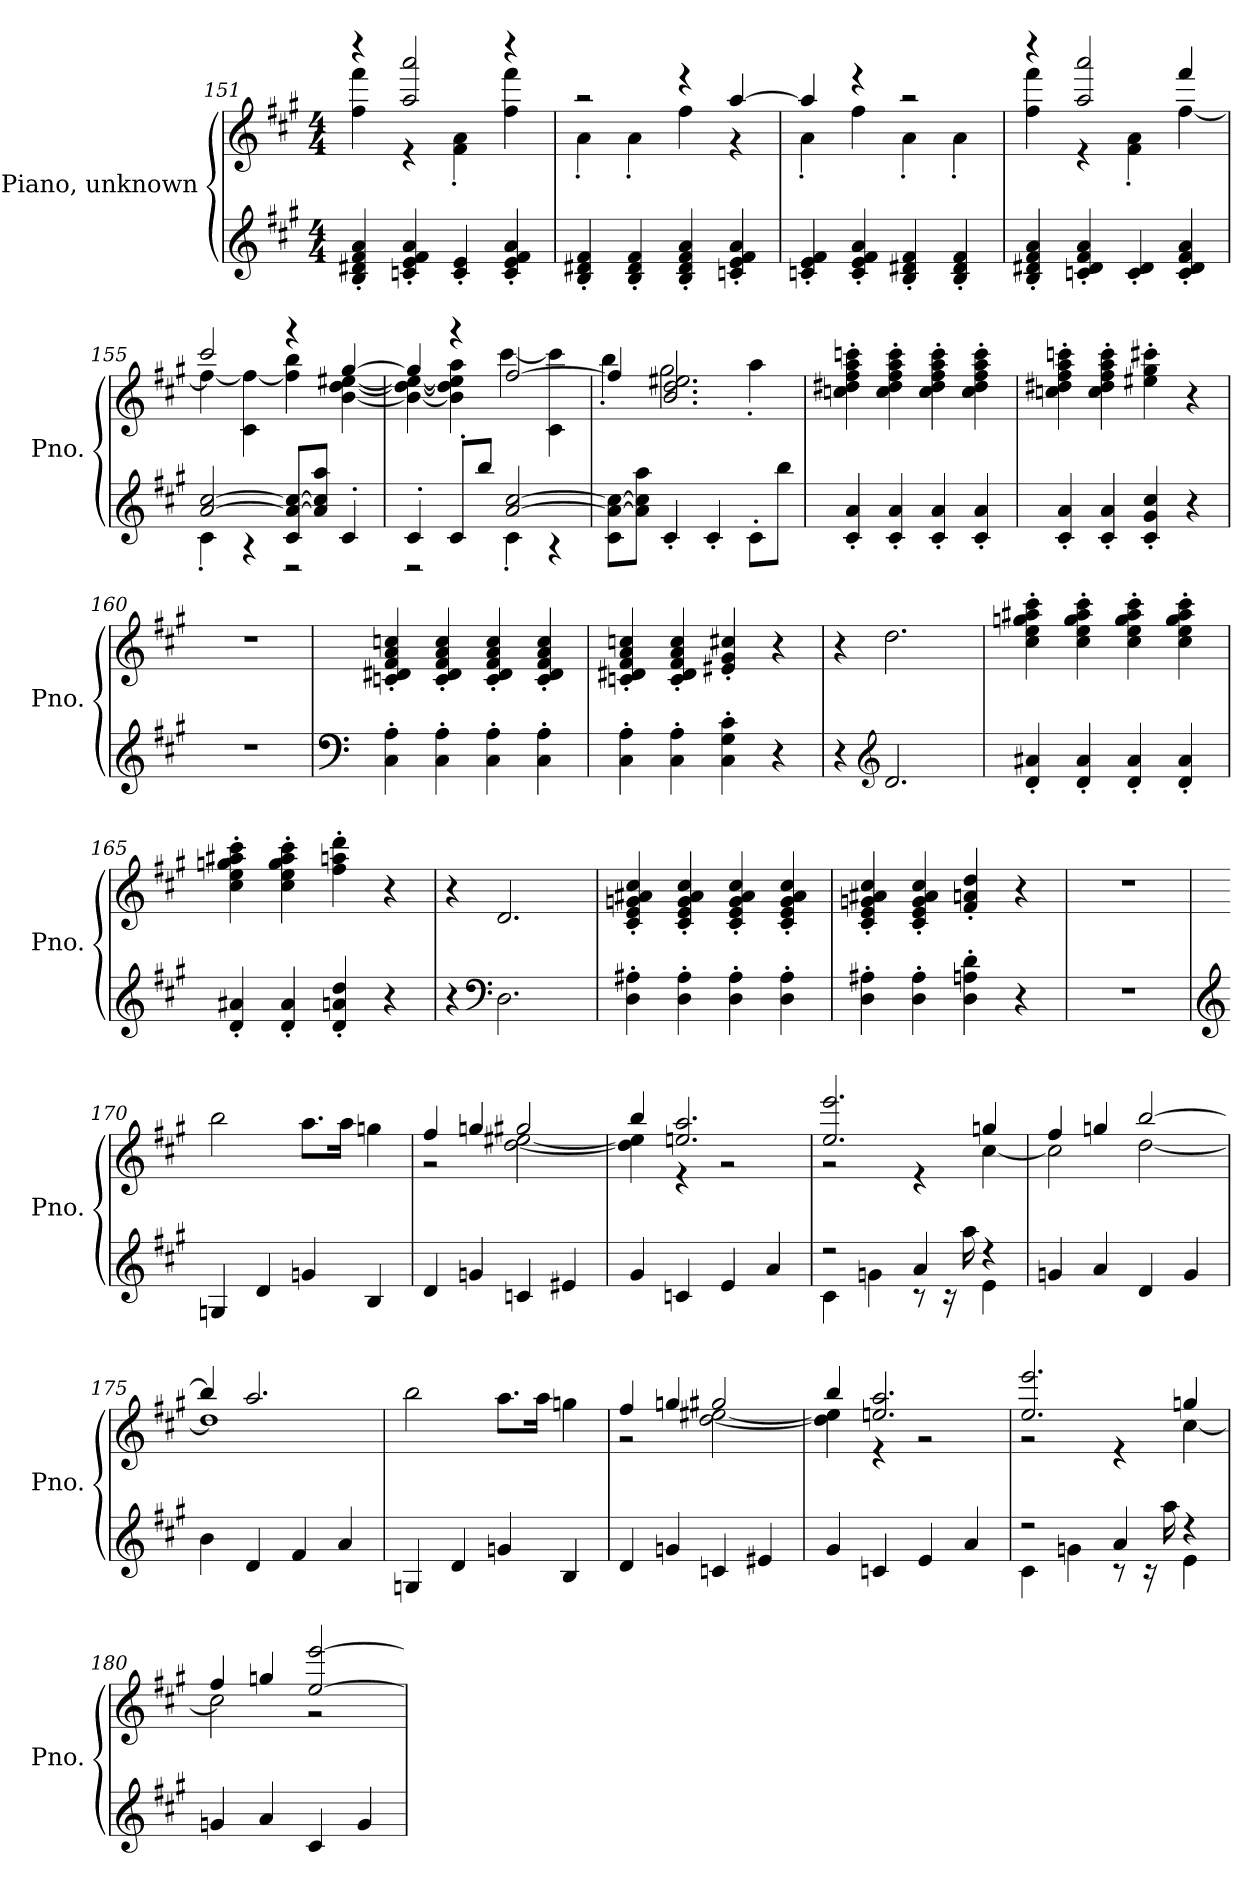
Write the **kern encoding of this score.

**kern	**kern
*part1	*part1
*staff2	*staff1
*I"Piano, unknown	*
*I'Pno.	*
*clefG2	*clefG2
*k[f#c#g#]	*k[f#c#g#]
*M4/4	*M4/4
=151	=151
*	*^
4B/' 4d#X/' 4f#/' 4a/'	4r	4ff#\ 4fff#\
4cn/' 4e/' 4f#/' 4a/'	2aa/ 2aaa/	4r
4c/' 4e/'	.	4f#\' 4a\'
4c/' 4e/' 4f#/' 4a/'	4r	4ff#\ 4fff#\
=152	=152	=152
4B/' 4d#X/' 4f#/'	2r	4a'\
4B/' 4d#/' 4f#/'	.	4a'\
4B/' 4d#/' 4f#/' 4a/'	4r	4ff#\
4cn/' 4e/' 4f#/' 4a/'	[4aa/	4r
=153	=153	=153
4cn/' 4e/' 4f#/'	4aa/]	4a'\
4c/' 4e/' 4f#/' 4a/'	4r	4ff#\
4B/' 4d#X/' 4f#/'	2r	4a'\
4B/' 4d#/' 4f#/'	.	4a'\
=154	=154	=154
4B/' 4d#X/' 4f#/' 4a/'	4r	4ff#\ 4fff#\
4cn/' 4d#/' 4f#/' 4a/'	2aa/ 2aaa/	4r
4c/' 4d#/'	.	4f#\' 4a\'
4c/' 4d#/' 4f#/' 4a/'	4fff#/	[4ff#\
!!LO:PB:g=z	!!
=155	=155	=155
*^	*	*
[2a/ [2cc#/	4c#'\	2ccc#/	4ff#\_
.	4r	.	4c#\ 4ff#\_
8c#/ 8a/_ 8cc#/_L	2r	4r	4ff#\] 4bb\
8a/] 8cc#/] 8aa/J	.	.	.
4c#'/	.	[4gg#/	[4b\ [4dd\ [4ee#X\
=156	=156	=156	=156
4c#'/	2r	4gg#/]	4b\_ 4dd\_ 4ee#\_
8c#'/L	.	4r	4b\] 4dd\] 4ee#\] 4aa\
8bb/J	.	.	.
[2a/ [2cc#/	4c#'\	[2ff#/	[4ccc#\
.	4r	.	4c#\ 4ccc#\]
*v	*v	*	*
=157	=157	=157
8c#\ 8a\_ 8cc#\_L	4ff#/]	4bb'\
8a\] 8cc#\] 8aa\J	.	.
4c#'/	2.b/ 2.dd/ 2.ee#X/	2gg#\
4c#'/	.	.
8c#'\L	.	4aa'\
8bb\J	.	.
*	*v	*v
=158	=158
4c#/' 4a/'	4ccn\' 4dd#X\' 4ff#\' 4aa\' 4cccn\'
4c#/' 4a/'	4cc\' 4dd#\' 4ff#\' 4aa\' 4ccc\'
4c#/' 4a/'	4cc\' 4dd#\' 4ff#\' 4aa\' 4ccc\'
4c#/' 4a/'	4cc\' 4dd#\' 4ff#\' 4aa\' 4ccc\'
=159	=159
4c#/' 4a/'	4ccn\' 4dd#X\' 4ff#\' 4aa\' 4cccn\'
4c#/' 4a/'	4cc\' 4dd#\' 4ff#\' 4aa\' 4ccc\'
4c#/' 4g#/' 4cc#/'	4ee#X\' 4gg#\' 4ccc#X\'
4r	4r
!!LO:LB:g=z
=160	=160
1r	1r
=161	=161
*clefF4	*
4C#\' 4A\'	4cn/' 4d#X/' 4f#/' 4a/' 4ccn/'
4C#\' 4A\'	4c/' 4d#/' 4f#/' 4a/' 4cc/'
4C#\' 4A\'	4c/' 4d#/' 4f#/' 4a/' 4cc/'
4C#\' 4A\'	4c/' 4d#/' 4f#/' 4a/' 4cc/'
=162	=162
4C#\' 4A\'	4cn/' 4d#X/' 4f#/' 4a/' 4ccn/'
4C#\' 4A\'	4c/' 4d#/' 4f#/' 4a/' 4cc/'
4C#\' 4G#\' 4c#\'	4e#X/' 4g#/' 4cc#X/'
4r	4r
=163	=163
4r	4r
*clefG2	*
2.d/	2.dd\
=164	=164
4d/' 4a#X/'	4cc#\' 4ee\' 4ggn\' 4aa#X\' 4ccc#\'
4d/' 4a#/'	4cc#\' 4ee\' 4gg\' 4aa#\' 4ccc#\'
4d/' 4a#/'	4cc#\' 4ee\' 4gg\' 4aa#\' 4ccc#\'
4d/' 4a#/'	4cc#\' 4ee\' 4gg\' 4aa#\' 4ccc#\'
=165	=165
4d/' 4a#X/'	4cc#\' 4ee\' 4ggn\' 4aa#X\' 4ccc#\'
4d/' 4a#/'	4cc#\' 4ee\' 4gg\' 4aa#\' 4ccc#\'
4d/' 4an/' 4dd/'	4ff#\' 4aan\' 4ddd\'
4r	4r
!!LO:LB:g=z
=166	=166
4r	4r
*clefF4	*
2.D\	2.d/
=167	=167
4D\' 4A#X\'	4c#/' 4e/' 4gn/' 4a#X/' 4cc#/'
4D\' 4A#\'	4c#/' 4e/' 4g/' 4a#/' 4cc#/'
4D\' 4A#\'	4c#/' 4e/' 4g/' 4a#/' 4cc#/'
4D\' 4A#\'	4c#/' 4e/' 4g/' 4a#/' 4cc#/'
=168	=168
4D\' 4A#X\'	4c#/' 4e/' 4gn/' 4a#X/' 4cc#/'
4D\' 4A#\'	4c#/' 4e/' 4g/' 4a#/' 4cc#/'
4D\' 4An\' 4d\'	4f#/' 4an/' 4dd/'
4r	4r
=169	=169
1r	1r
=170	=170
*clefG2	*
4Gn/	2bb\
4d/	.
4gn/	8.aa\L
.	16aa\Jk
4B/	4ggn\
=171	=171
*	*^
4d/	4ff#/	2r
4gn/	4ggn/	.
4cn/	2gg#X/	[2dd\ [2ee#X\
4e#X/	.	.
!!LO:LB:g=z	!!
=172	=172	=172
4g#/	4bb/	4dd\] 4ee#\]
4cn/	2.een/ 2.aa/	4r
4e/	.	2r
4a/	.	.
=173	=173	=173
*^	*	*
2r	4c#\	2.ee/ 2.eee/	2r
.	4gn\	.	.
4a/	8r	.	4r
.	16r	.	.
.	16aa\	.	.
4r	4e\	4ggn/	[4cc#\
*v	*v	*	*
=174	=174	=174
4gn/	4ff#/	2cc#\]
4a/	4ggn/	.
4d/	[2bb/	[2dd\
4g/	.	.
=175	=175	=175
4b\	4bb/]	1dd]
4d/	2.aa/	.
4f#/	.	.
4a/	.	.
*	*v	*v
=176	=176
4Gn/	2bb\
4d/	.
4gn/	8.aa\L
.	16aa\Jk
4B/	4ggn\
=177	=177
*	*^
4d/	4ff#/	2r
4gn/	4ggn/	.
4cn/	2gg#X/	[2dd\ [2ee#X\
4e#X/	.	.
!!LO:LB:g=z	!!
=178	=178	=178
4g#/	4bb/	4dd\] 4ee#\]
4cn/	2.een/ 2.aa/	4r
4e/	.	2r
4a/	.	.
=179	=179	=179
*^	*	*
2r	4c#\	2.ee/ 2.eee/	2r
.	4gn\	.	.
4a/	8r	.	4r
.	16r	.	.
.	16aa\	.	.
4r	4e\	4ggn/	[4cc#\
*v	*v	*	*
=180	=180	=180
4gn/	4ff#/	2cc#\]
4a/	4ggn/	.
4c#/	[2ee/ [2eee/	2r
4g/	.	.
*	*v	*v
=	=
*-	*-
